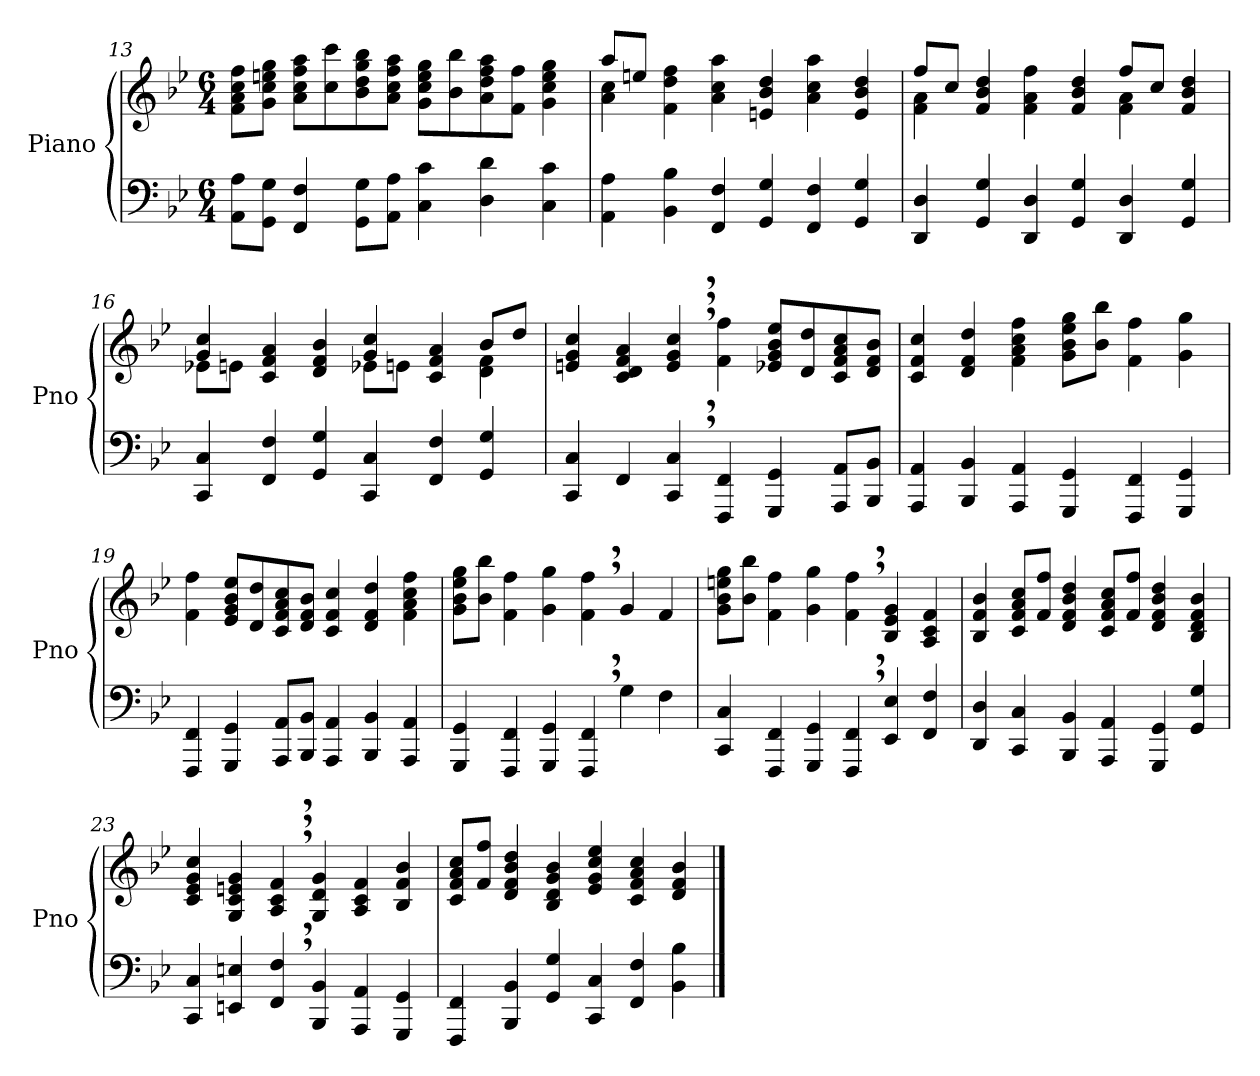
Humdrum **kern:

**kern	**kern
*part1	*part1
*staff2	*staff1
*I"Piano	*
*I'Pno	*
!!LO:LB:g=z
*clefF4	*clefG2
*k[b-e-]	*k[b-e-]
*B-:	*B-:
*M6/4	*M6/4
=13	=13
8AA\ 8A\L	8f\ 8a\ 8cc\ 8ff\L
8GG\ 8G\J	8g\ 8cc\ 8een\ 8gg\J
4FF/ 4F/	8a\ 8cc\ 8ff\ 8aa\L
.	8cc\ 8ccc\
8GG\ 8G\L	8b-\ 8dd\ 8gg\ 8bb-\
8AA\ 8A\J	8a\ 8cc\ 8ff\ 8aa\J
4C\ 4c\	8g\ 8cc\ 8ee\ 8gg\L
.	8b-\ 8bb-\
4D\ 4d\	8a\ 8dd\ 8ff\ 8aa\
.	8f\ 8ff\J
4C\ 4c\	4g\ 4cc\ 4ee\ 4gg\
=14	=14
*	*^
4AA\ 4A\	4a\ 4cc\	8aa/L
.	.	8een/J
4BB-\ 4B-\	4f\ 4dd\ 4ff\	1ryy
4FF/ 4F/	4a\ 4cc\ 4aa\	.
4GG/ 4G/	4en/ 4b-/ 4dd/	.
4FF/ 4F/	4a\ 4cc\ 4aa\	.
4GG/ 4G/	4e/ 4b-/ 4dd/	4ryy
=15	=15	=15
4DD/ 4D/	4f\ 4a\	8ff/L
.	.	8cc/J
4GG/ 4G/	4f/ 4b-/ 4dd/	2.ryy
4DD/ 4D/	4f\ 4a\ 4ff\	.
4GG/ 4G/	4f/ 4b-/ 4dd/	.
4DD/ 4D/	4f\ 4a\	8ff/L
.	.	8cc/J
4GG/ 4G/	4f/ 4b-/ 4dd/	4ryy
=16	=16	=16
4CC/ 4C/	4g/ 4cc/	8e-X\L
.	.	8en\J
4FF/ 4F/	4c/ 4f/ 4a/	2ryy
4GG/ 4G/	4d/ 4f/ 4b-/	.
4CC/ 4C/	4g/ 4cc/	8e-X\L
.	.	8en\J
4FF/ 4F/	4c/ 4f/ 4a/	4ryy
4GG/ 4G/	4d\ 4f\	8b-/L
.	.	8dd/J
*	*v	*v
!!LO:LB:g=z
=17	=17
4CC/ 4C/	4en/ 4g/ 4cc/
4FF/	4c/ 4d/ 4f/ 4a/
4CC/, 4C/,	4e/, 4g/, 4cc/,
4FFF/ 4FF/	4f\ 4ff\
4GGG/ 4GG/	8e-X/ 8g/ 8b-/ 8ee-/L
.	8d/ 8dd/
8AAA/ 8AA/L	8c/ 8f/ 8a/ 8cc/
8BBB-/ 8BB-/J	8d/ 8f/ 8b-/J
=18	=18
4AAA/ 4AA/	4c/ 4f/ 4cc/
4BBB-/ 4BB-/	4d/ 4f/ 4dd/
4AAA/ 4AA/	4f\ 4a\ 4cc\ 4ff\
4GGG/ 4GG/	8g\ 8b-\ 8ee-\ 8gg\L
.	8b-\ 8bb-\J
4FFF/ 4FF/	4f\ 4ff\
4GGG/ 4GG/	4g\ 4gg\
=19	=19
4FFF/ 4FF/	4f\ 4ff\
4GGG/ 4GG/	8e-/ 8g/ 8b-/ 8ee-/L
.	8d/ 8dd/
8AAA/ 8AA/L	8c/ 8f/ 8a/ 8cc/
8BBB-/ 8BB-/J	8d/ 8f/ 8b-/J
4AAA/ 4AA/	4c/ 4f/ 4cc/
4BBB-/ 4BB-/	4d/ 4f/ 4dd/
4AAA/ 4AA/	4f\ 4a\ 4cc\ 4ff\
=20	=20
4GGG/ 4GG/	8g\ 8b-\ 8ee-\ 8gg\L
.	8b-\ 8bb-\J
4FFF/ 4FF/	4f\ 4ff\
4GGG/ 4GG/	4g\ 4gg\
4FFF/, 4FF/,	4f\, 4ff\,
4G\	4g/
4F\	4f/
!!LO:LB:g=z
=21	=21
4CC/ 4C/	8g\ 8b-\ 8een\ 8gg\L
.	8b-\ 8bb-\J
4FFF/ 4FF/	4f\ 4ff\
4GGG/ 4GG/	4g\ 4gg\
4FFF/, 4FF/,	4f\, 4ff\,
4EE-/ 4E-/	4B-/ 4e-/ 4g/
4FF/ 4F/	4A/ 4c/ 4f/
=22	=22
4DD/ 4D/	4B-/ 4f/ 4b-/
4CC/ 4C/	8c/ 8f/ 8a/ 8cc/L
.	8f/ 8ff/J
4BBB-/ 4BB-/	4d/ 4f/ 4b-/ 4dd/
4AAA/ 4AA/	8c/ 8f/ 8a/ 8cc/L
.	8f/ 8ff/J
4GGG/ 4GG/	4d/ 4f/ 4b-/ 4dd/
4GG/ 4G/	4B-/ 4d/ 4f/ 4b-/
=23	=23
4CC/ 4C/	4c/ 4e-/ 4g/ 4cc/
4EEn/ 4En/	4G/ 4c/ 4en/ 4g/
4FF/, 4F/,	4A/, 4c/, 4f/,
4BBB-/ 4BB-/	4G/ 4d/ 4g/
4AAA/ 4AA/	4A/ 4c/ 4f/
4GGG/ 4GG/	4B-/ 4f/ 4b-/
=24	=24
4FFF/ 4FF/	8c/ 8f/ 8a/ 8cc/L
.	8f/ 8ff/J
4BBB-/ 4BB-/	4d/ 4f/ 4b-/ 4dd/
4GG/ 4G/	4B-/ 4d/ 4g/ 4b-/
4CC/ 4C/	4e-/ 4g/ 4cc/ 4ee-/
4FF/ 4F/	4c/ 4f/ 4a/ 4cc/
4BB-\ 4B-\	4d/ 4f/ 4b-/
==	==
*-	*-
